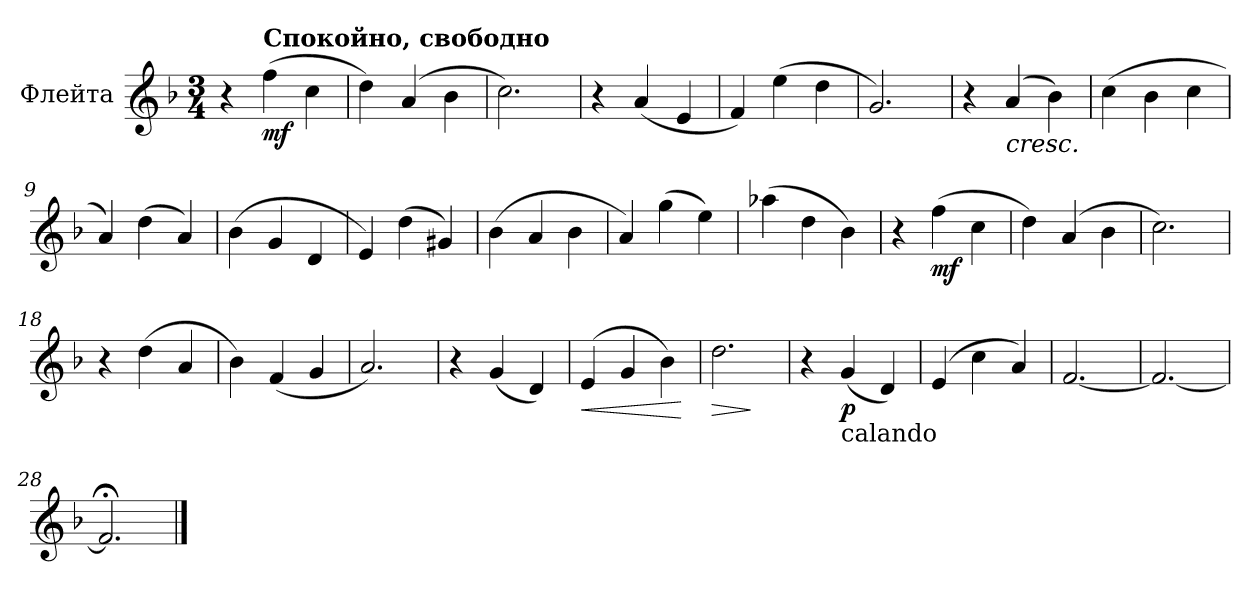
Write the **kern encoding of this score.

**kern	**dynam
*part1	*part1
*staff1	*staff1
*I"Флейта	*
*I'Фл.	*
*clefG2	*
*k[b-]	*
*M3/4	*
*MM80	*
=1	=1
4r	.
!LO:TX:a:B:t=Спокойно, свободно	!
!	!LO:DY:b
(4ff\	mf
4cc\	.
=2	=2
4dd\)	.
(4a/	.
4b-\	.
=3	=3
2.cc\)	.
=4	=4
4r	.
(4a/	.
4e/	.
=5	=5
4f/)	.
(4ee\	.
4dd\	.
=6	=6
2.g/)	.
=7	=7
4r	.
!LO:TX:b:i:t=cresc.	!
(4a/	.
4b-\)	.
=8	=8
(4cc\	.
4b-\	.
4cc\	.
=9	=9
4a/)	.
(4dd\	.
4a/)	.
!!LO:LB:g=z
=10	=10
(4b-\	.
4g/	.
4d/	.
=11	=11
4e/)	.
(4dd\	.
4g#X/)	.
=12	=12
(4b-\	.
4a/	.
4b-\	.
=13	=13
4a/)	.
(4gg\	.
4ee\)	.
=14	=14
(4aa-X\	.
4dd\	.
4b-\)	.
=15	=15
4r	.
!	!LO:DY:b
(4ff\	mf
4cc\	.
=16	=16
4dd\)	.
(4a/	.
4b-\	.
=17	=17
2.cc\)	.
=18	=18
4r	.
(4dd\	.
4a/	.
!!LO:LB:g=z
=19	=19
4b-\)	.
(4f/	.
4g/	.
=20	=20
2.a/)	.
=21	=21
4r	.
(4g/	.
4d/)	.
=22	=22
!	!LO:HP:b
(4e/	<
4g/	.
4b-\)	.
.	[
=23	=23
!	!LO:HP:b
2.dd\	>
.	]
=24	=24
4r	.
!LO:TX:b:t=calando	!
!	!LO:DY:b
(4g/	p
4d/)	.
=25	=25
(4e/	.
4cc\	.
4a/)	.
=26	=26
[2.f/	.
=27	=27
2.f/_	.
=28	=28
2.f;</]	.
==	==
*-	*-
